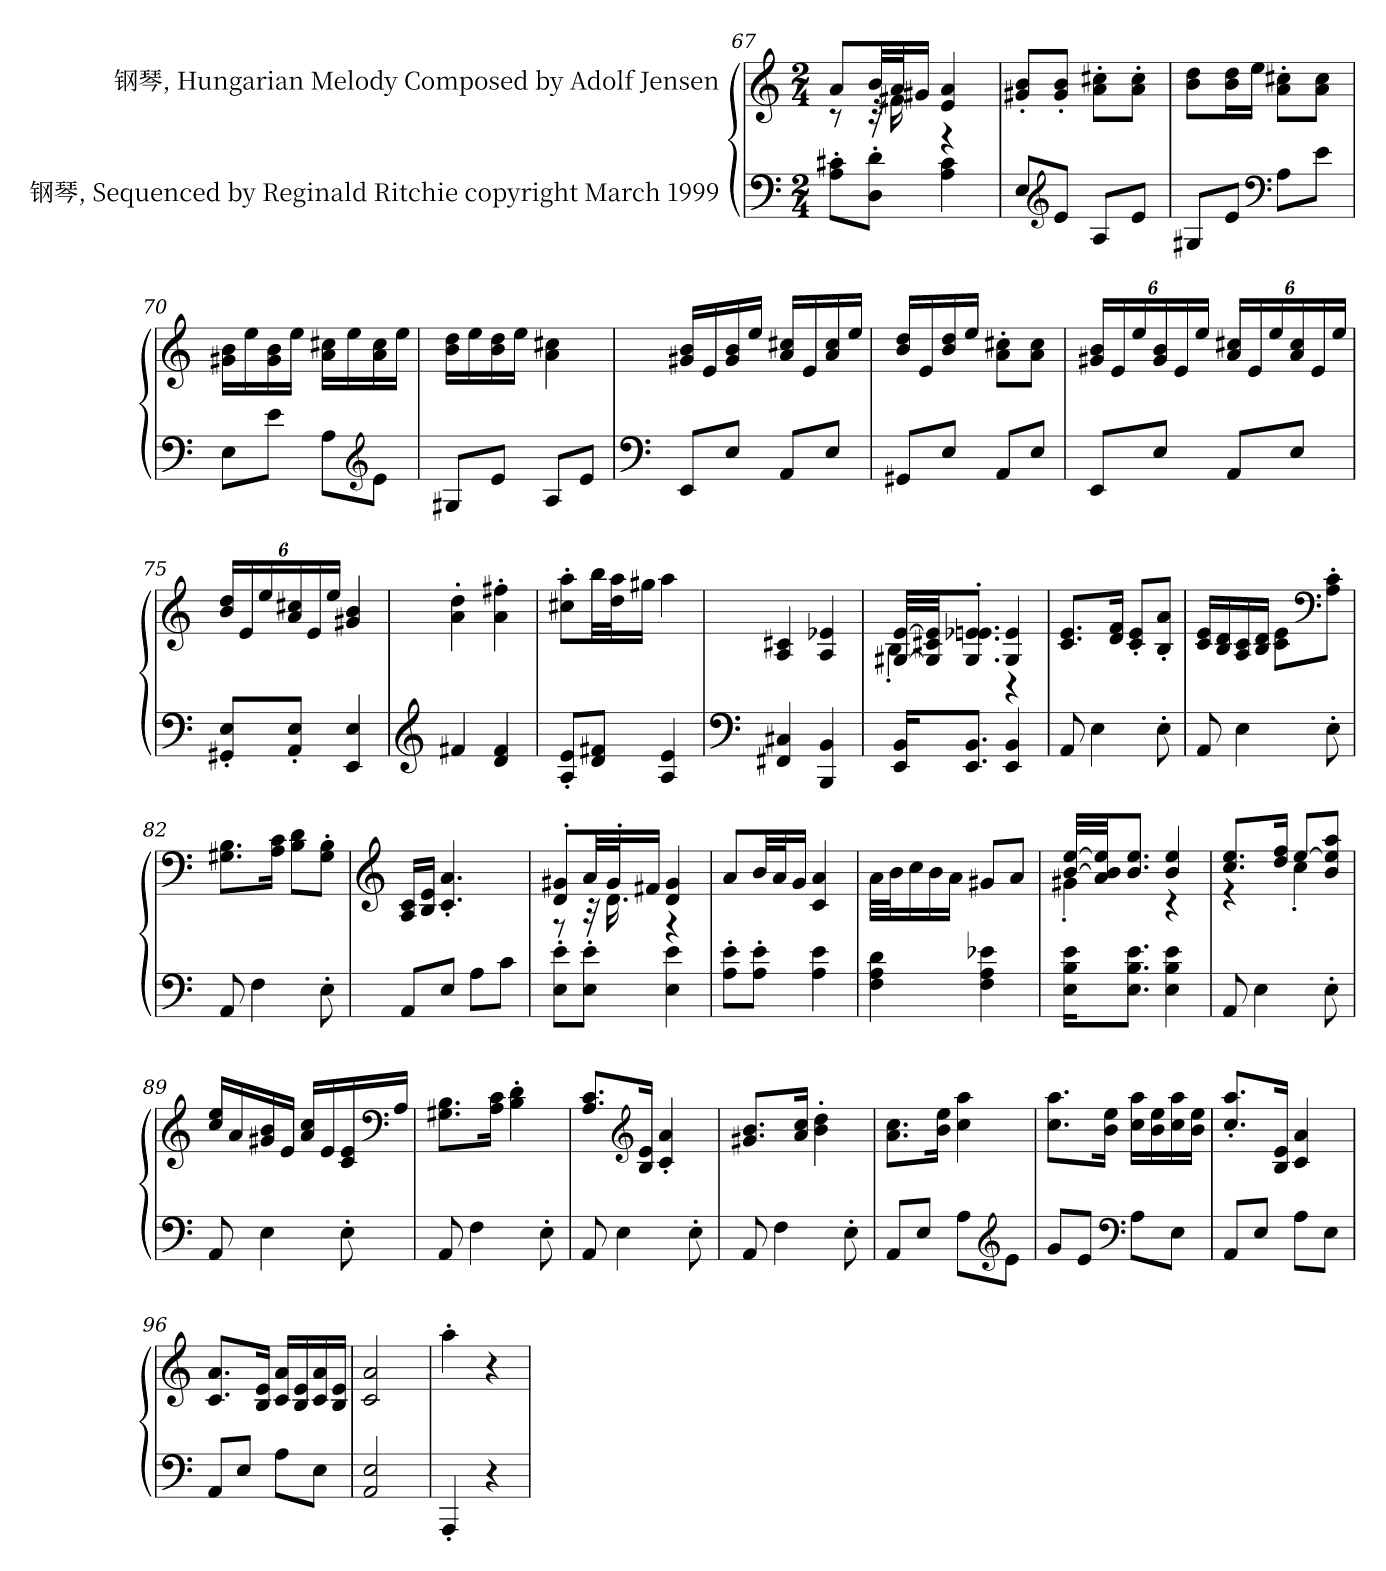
**kern	**kern
*part2	*part1
*staff2	*staff1
*I"钢琴, Sequenced by Reginald Ritchie copyright March 1999	*I"钢琴, Hungarian Melody  Composed by Adolf Jensen
!!LO:PB:g=z
*clefF4	*clefG2
*k[]	*k[]
*M2/4	*M2/4
=67	=67
*	*^
8A\' 8c#X\'L	8a/L	8r
8D\' 8d\'J	32b/LL	32r
.	32a/J	16.f#X\
.	16g#X/JJ	.
4A\ 4c#\	4e/ 4a/	4r
*	*v	*v
=68	=68
8E/L	8g#X/' 8b/'L
*clefG2	*
8e/J	8g#/' 8b/'J
8A/L	8a\' 8cc#X\'L
8e/J	8a\' 8cc#\'J
=69	=69
8G#X/L	8b\ 8dd\L
8e/J	16b\ 16dd\L
.	16ee\JJ
*clefF4	*
8A\L	8a\' 8cc#X\'L
8e\J	8a\ 8cc#\J
=70	=70
8E\L	16g#X\ 16b\LL
.	16ee\
8e\J	16g#\ 16b\
.	16ee\JJ
8A\L	16a\ 16cc#X\LL
.	16ee\
*clefG2	*
8e\J	16a\ 16cc#\
.	16ee\JJ
=71	=71
8G#X/L	16b\ 16dd\LL
.	16ee\
8e/J	16b\ 16dd\
.	16ee\JJ
8A/L	4a\ 4cc#X\
8e/J	.
!!LO:LB:g=z
=72	=72
*clefF4	*
8EE/L	16g#X/ 16b/LL
.	16e/
8E/J	16g#/ 16b/
.	16ee/JJ
8AA/L	16a/ 16cc#X/LL
.	16e/
8E/J	16a/ 16cc#/
.	16ee/JJ
=73	=73
8GG#X/L	16b/ 16dd/LL
.	16e/
8E/J	16b/ 16dd/
.	16ee/JJ
8AA/L	8a\' 8cc#X\'L
8E/J	8a\ 8cc#\J
=74	=74
*	*Xbrackettup
8EE/L	24g#X/ 24b/LL
.	24e/
.	24ee/
8E/J	24g#/ 24b/
.	24e/
.	24ee/JJ
8AA/L	24a/ 24cc#X/LL
.	24e/
.	24ee/
8E/J	24a/ 24cc#/
.	24e/
.	24ee/JJ
=75	=75
8GG#X/' 8E/'L	24b/ 24dd/LL
.	24e/
.	24ee/
8AA/' 8E/'J	24a/ 24cc#X/
.	24e/
.	24ee/JJ
4EE/ 4E/	4g#X/ 4b/
!!LO:LB:g=z
=76	=76
*clefG2	*
4f#X/	4a\' 4dd\'
4d/ 4f#/	4a\' 4ff#X\'
=77	=77
8A/' 8e/'L	8cc#X\' 8aa\'L
8d/ 8f#X/J	32bb\LL
.	32dd\ 32aa\J
.	16gg#X\JJ
4A/ 4e/	4aa\
=78	=78
*clefF4	*
4FF#X/ 4C#X/	4A/ 4c#X/
4BBB/ 4BB/	4A/ 4e-X/
=79	=79
*	*^
16EE/ 16BB/KL	[32G#X/ [32e/LLL	4B'\
.	32G#/] 32c#X/ 32e/]JJ	.
8.EE/ 8.BB/J	8.G#/' 8.e-X/' 8.en/'J	.
4EE/ 4BB/	4G#/ 4e/	4r
*	*v	*v
=80	=80
8AA/	8.c/ 8.e/L
4E\	.
.	16d/ 16f/Jk
.	8c/' 8e/'L
8E'\	8B/' 8a/'J
!!LO:LB:g=z
=81	=81
8AA/	16c/ 16e/LL
.	16B/ 16d/
4E\	16A/ 16c/
.	16B/ 16d/JJ
.	8c\ 8e\L
*	*clefF4
8E'\	8A\' 8c\'J
=82	=82
8AA/	8.G#X\ 8.B\L
4F\	.
.	16A\ 16c\Jk
.	8B\ 8d\L
8E'\	8G#\' 8B\'J
=83	=83
*	*clefG2
8AA/L	16A/ 16c/LL
.	16B/ 16e/JJ
8E/J	4.c/' 4.a/'
8A\L	.
8c\J	.
=84	=84
*	*^
8E\' 8e\'L	8d/' 8g#X/'L	8r
8E\' 8e\'J	32a/LL	32r
.	32g#'/J	16.d\
.	16f#X/JJ	.
4E\ 4e\	4d/ 4g#/	4r
*	*v	*v
=85	=85
8A\' 8e\'L	8a/L
8A\' 8e\'J	32b/LL
.	32a/J
.	16g/JJ
4A\ 4e\	4c/ 4a/
!!LO:LB:g=z
=86	=86
4F\ 4A\ 4d\	32a\LLL
.	32b\J
.	16cc\
.	16b\
.	16a\JJ
4F\ 4A\ 4e-X\	8g#X/L
.	8a/J
=87	=87
*	*^
16E\ 16B\ 16e\KL	[32b/ [32ee/LLL	4g#X'\
.	32a/ 32b/] 32ee/]JJ	.
8.E\ 8.B\ 8.e\J	8.b/ 8.ee/J	.
4E\ 4B\ 4e\	4b/ 4ee/	4r
=88	=88	=88
8AA/	8.cc/ 8.ee/L	4r
4E\	.	.
.	16dd/ 16ff/Jk	.
.	[8ee/L	4cc'\
8E'\	8b/ 8ee/] 8aa/J	.
*	*v	*v
=89	=89
8AA/	16cc/ 16ee/LL
.	16a/
4E\	16g#X/ 16b/
.	16e/JJ
.	16a/ 16cc/LL
.	16e/
8E'\	16c/ 16e/
*	*clefF4
.	16A/JJ
=90	=90
8AA/	8.G#X\ 8.B\L
4F\	.
.	16A\ 16c\Jk
.	4B\' 4d\'
8E'\	.
!!LO:LB:g=z
=91	=91
8AA/	8.A/ 8.c/L
4E\	.
*	*clefG2
.	16B/ 16e/Jk
.	4c/' 4a/'
8E'\	.
=92	=92
8AA/	8.g#X/ 8.b/L
4F\	.
.	16a/ 16cc/Jk
.	4b\' 4dd\'
8E'\	.
=93	=93
8AA/L	8.a\ 8.cc\L
8E/J	.
.	16b\ 16ee\Jk
8A\L	4cc\ 4aa\
*clefG2	*
8e\J	.
=94	=94
8g/L	8.cc\ 8.aa\L
8e/J	.
.	16b\ 16ee\Jk
*clefF4	*
8A\L	16cc\ 16aa\LL
.	16b\ 16ee\
8E\J	16cc\ 16aa\
.	16b\ 16ee\JJ
=95	=95
8AA/L	8.cc/' 8.aa/'L
8E/J	.
.	16B/ 16e/Jk
8A\L	4c/ 4a/
8E\J	.
=96	=96
8AA/L	8.c/ 8.a/L
8E/J	.
.	16B/ 16e/Jk
8A\L	16c/ 16a/LL
.	16B/ 16e/
8E\J	16c/ 16a/
.	16B/ 16e/JJ
=97	=97
2AA/ 2E/	2c/ 2a/
!!LO:PB:g=z
=98	=98
4AAA'/	4aa'\
4r	4r
=	=
*-	*-
